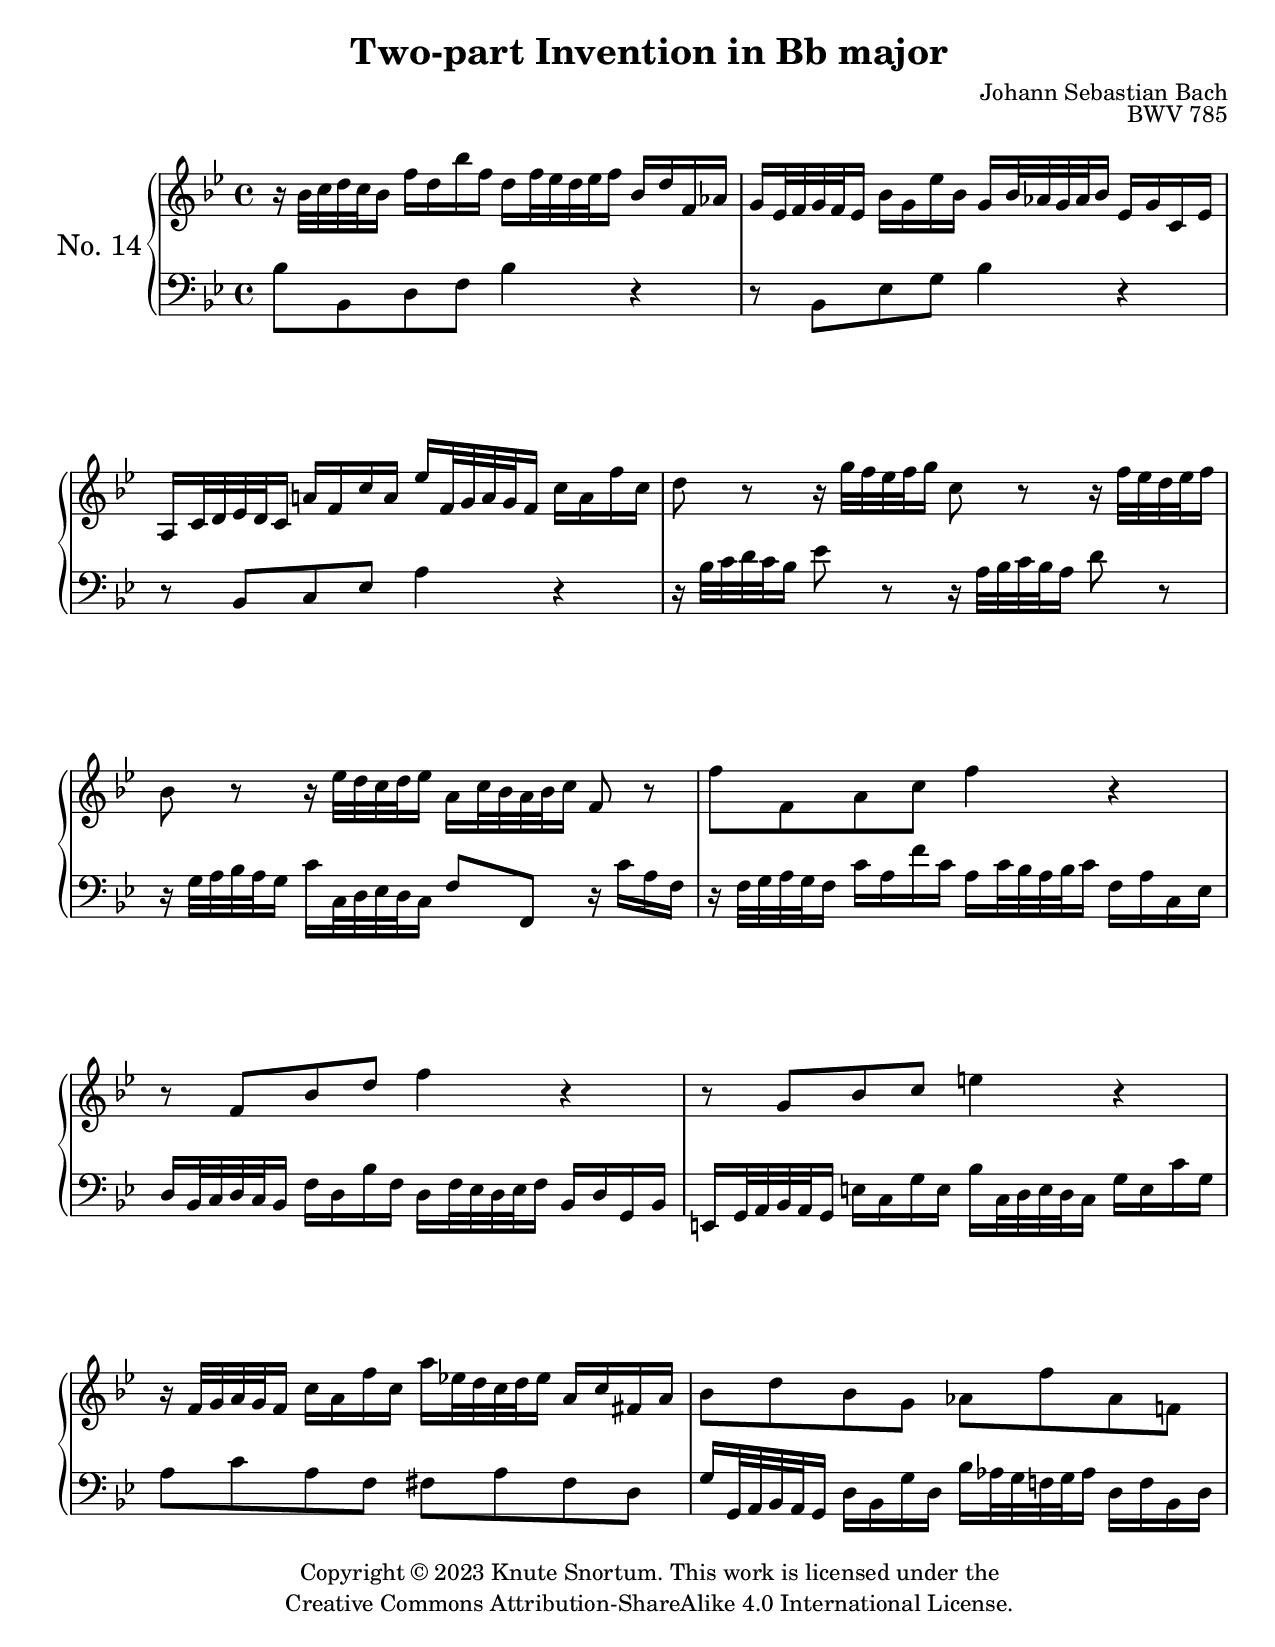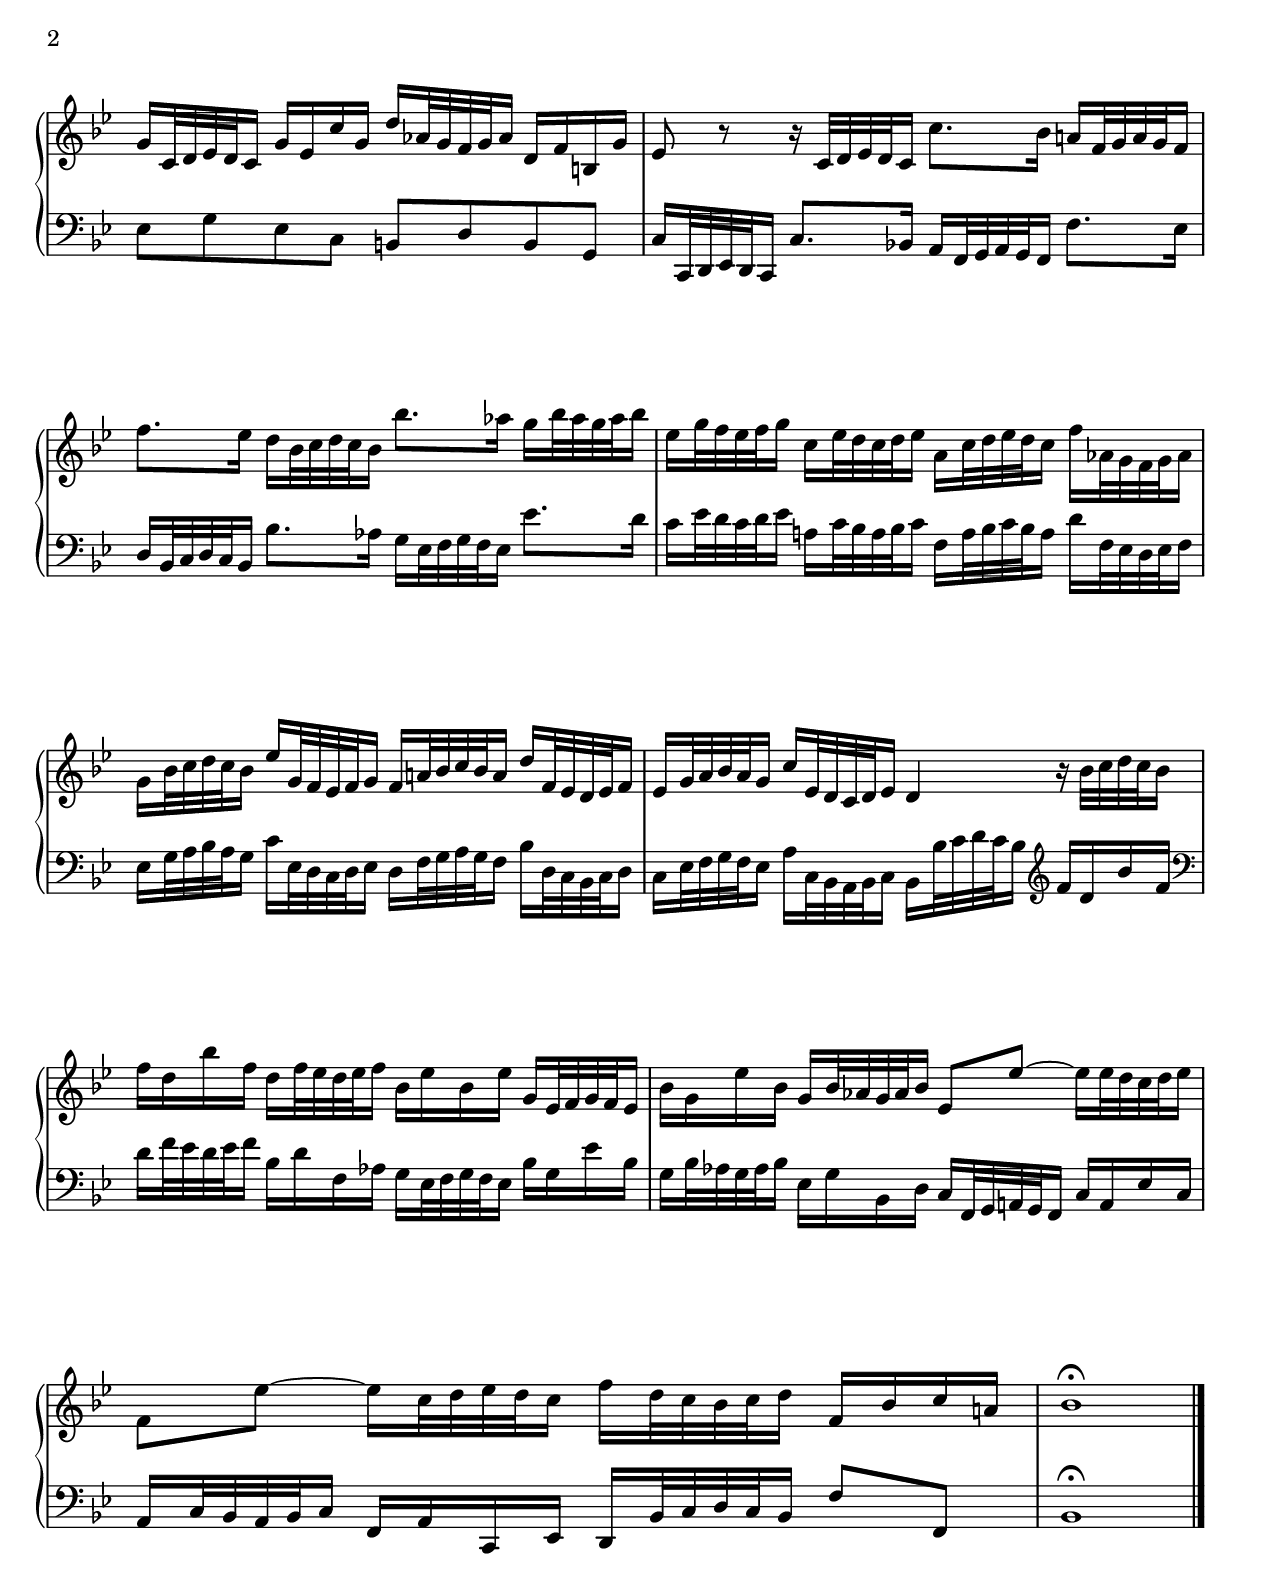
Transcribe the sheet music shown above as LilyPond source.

\version "2.24.0"
\language "english"

\include "includes/header-paper.ily"
%...+....1....+....2....+....3....+....4....+....5....+....6....+....7....+....

\version "2.24.0"
\language "english"

global = {
  \time 4/4
  \key bf \major
  \accidentalStyle piano
}

rightHand = \relative bf' {
  \global
  r16 bf32 c d c bf16  f' d bf' f  d f32 ef d ef f16  bf, d f, af |
  g16 ef32 f g f ef16  bf' g ef' bf  g bf32 af g af bf16  ef, g c, ef |
  a,16 c32 d ef d c16  a' f c' a  ef' f,32 g a g f16  c' a f' c |
  d8 r  r16 g32 f ef f g16  c,8 r  r16 f32 ef d ef f16 |
  bf,8 r  r16 ef32 d c d ef16  a, c32 bf a bf c16  f,8 r |
  f'8 f, a c  f4 r |
  r8 f, bf d  f4 r |
  r8 g, bf c  e4 r |
  
  \barNumberCheck 9
  r16 f,32 g a g f16  c' a f' c  a' ef32 d c d ef16  a, c fs, a |
  bf8 d bf g  af f' af, f |
  g16 c,32 d ef d c16  g' ef c' g  d' af32 g f g af16  d, f b, g' |
  ef8 r  r16 c32 d ef d c16  c'8. bf16  a16 f32 g a g f16 |
  f'8. ef16  d16 bf32 c d c bf16  bf'8. af16  g16 bf32 af g af bf16 |
  ef,16 g32 f ef f g16  c, ef32 d c d ef16  a, c32 d ef d c16  
    f af,32 g f g af16 |
  g16 bf32 c d c bf16  ef g,32 f ef f g16  f a32 bf c bf a16  
    d f,32 ef d ef f16 |
  ef16 g32 a bf a g16  c16 ef,32 d c d ef16  d4  r16 bf'32 c d c bf16 |
  f'16 d bf' f  d f32 ef d ef f16  bf,16 ef bf ef  g, ef32 f g f ef16 |
  bf'16 g ef' bf  g bf32 af g af bf16  ef,8 ef'~  ef16 ef32 d c d ef16 |
  f,8 ef'~ ef16 c32 d ef d c16  f d32 c bf c d16  f, bf c a |
  bf1\fermata |
  \bar "|."
}

leftHand = \relative bf {
  \clef bass
  \global
  bf8 bf, d f  bf4 r |
  r8 bf, ef g  bf4 r |
  r8 bf, c ef  a4 r |
  r16 bf32 c d c bf16  ef8 r  r16 a,32 bf c bf a16  d8 r |
  r16 g,32 a bf a g16  c16 c,32 d ef d c16  f8 f,  r16 c'' a f |
  r16 f32 g a g f16  c' a f' c  a c32 bf a bf c16  f, a c, ef |
  d16 bf32 c d c bf16  f' d bf' f  d16 f32 ef d ef f16  bf, d g, bf |
  e,16 g32 a bf a g16  e' c g' e  bf' c,32 d e d c16  g' e c' g |
  
  \barNumberCheck 9
  a8 c a f  fs a fs d |
  g16 g,32 a bf a g16  d' bf g' d  bf' af32 g f g af16  d, f bf, d |
  ef8 g ef c  b d b g |
  c16 c,32 d ef d c16  c'8. bf16  a16 f32 g a g f16  f'8. ef16 |
  d16 bf32 c d c bf16  bf'8. af16  g16 ef32 f g f ef16  ef'8. d16 |
  c16 ef32 d c d ef16  a,16 c32 bf a bf c16  f, a32 bf c bf a16 
    d f,32 ef d ef f16 |
  ef16 g32 a bf a g16  c16 ef,32 d c d ef16  d f32 g a g f16  
    bf d,32 c bf c d16 |
  c16 ef32 f g f ef16  a c,32 bf a bf c16  bf bf'32 c d c bf16  
    \clef treble f' d bf' f \clef bass |
  d16 f32 ef d ef f16  bf, d f, af  g ef32 f g f ef16  bf' g ef' bf |
  g16 bf32 af g af bf16  ef, g bf, d  c f,32 g a g f16  c' a ef' c |
  a16 c32 bf a bf c16  f, a c, ef  d bf'32 c d c bf16  f'8 f, |
  bf1\fermata |
}

inventionFourteenMusic = \score { 
  \header {
    opus = "BWV 785"
  }
  \keepWithTag layout
  \new PianoStaff \with { 
    instrumentName = \markup \huge "No. 14"
  } <<
    \new Staff = "upper" \rightHand
    \new Staff = "lower" \leftHand
  >>
  \layout {}
}

inventionFourteenMidi = \book {
  \bookOutputName "invention-no14-Bb-maj"
  \score { 
    \keepWithTag midi
    <<
      \new Staff = "upper" \rightHand
      \new Staff = "lower" \leftHand
    >>
    \midi {
      \tempo 4 = 69
    }
  }
}


\header {
  title = "Two-part Invention in Bb major"
  composer = "Johann Sebastian Bach"
}

\inventionFourteenMusic
\inventionFourteenMidi
